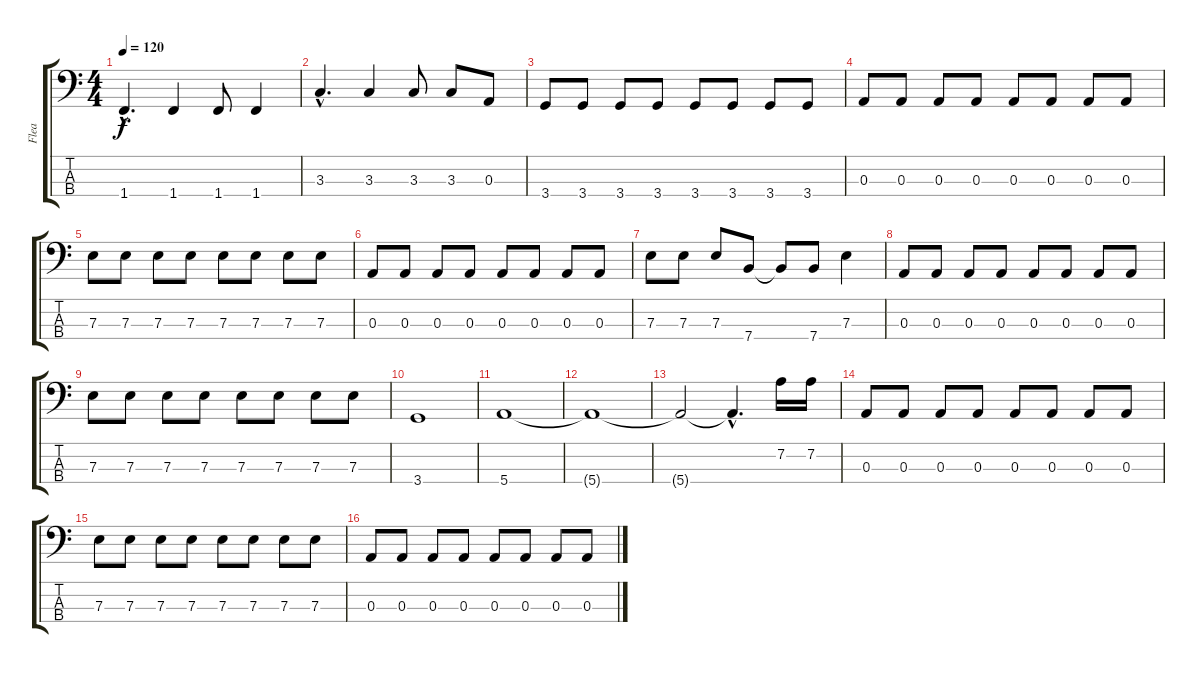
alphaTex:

\track ("Flea" "Flea") {instrument electricbassfinger}
\staff {score tabs}
\tuning (G2 D2 A1 E1) {hide}
\ts (4 4)
\tempo 120
\clef f4
\ks c
1.4{hac}.4{d dy f} 1.4.4 1.4.8 1.4.4 |
3.3{hac}.4{d} 3.3.4 3.3.8 3.3.8 0.3.8 |
3.4.8 3.4.8 3.4.8 3.4.8 3.4.8 3.4.8 3.4.8 3.4.8 |
0.3.8 0.3.8 0.3.8 0.3.8 0.3.8 0.3.8 0.3.8 0.3.8 |
7.3.8 7.3.8 7.3.8 7.3.8 7.3.8 7.3.8 7.3.8 7.3.8 |
0.3.8 0.3.8 0.3.8 0.3.8 0.3.8 0.3.8 0.3.8 0.3.8 |
7.3.8 7.3.8 7.3.8 7.4.8 7.4{t}.8 7.4.8 7.3.4 |
0.3.8 0.3.8 0.3.8 0.3.8 0.3.8 0.3.8 0.3.8 0.3.8 |
7.3.8 7.3.8 7.3.8 7.3.8 7.3.8 7.3.8 7.3.8 7.3.8 |
3.4.1 |
5.4.1 |
5.4{t}.1 |
5.4{t}.2 5.4{hac t}.4{d} 7.2.16 7.2.16 |
0.3.8 0.3.8 0.3.8 0.3.8 0.3.8 0.3.8 0.3.8 0.3.8 |
7.3.8 7.3.8 7.3.8 7.3.8 7.3.8 7.3.8 7.3.8 7.3.8 |
0.3.8 0.3.8 0.3.8 0.3.8 0.3.8 0.3.8 0.3.8 0.3.8
